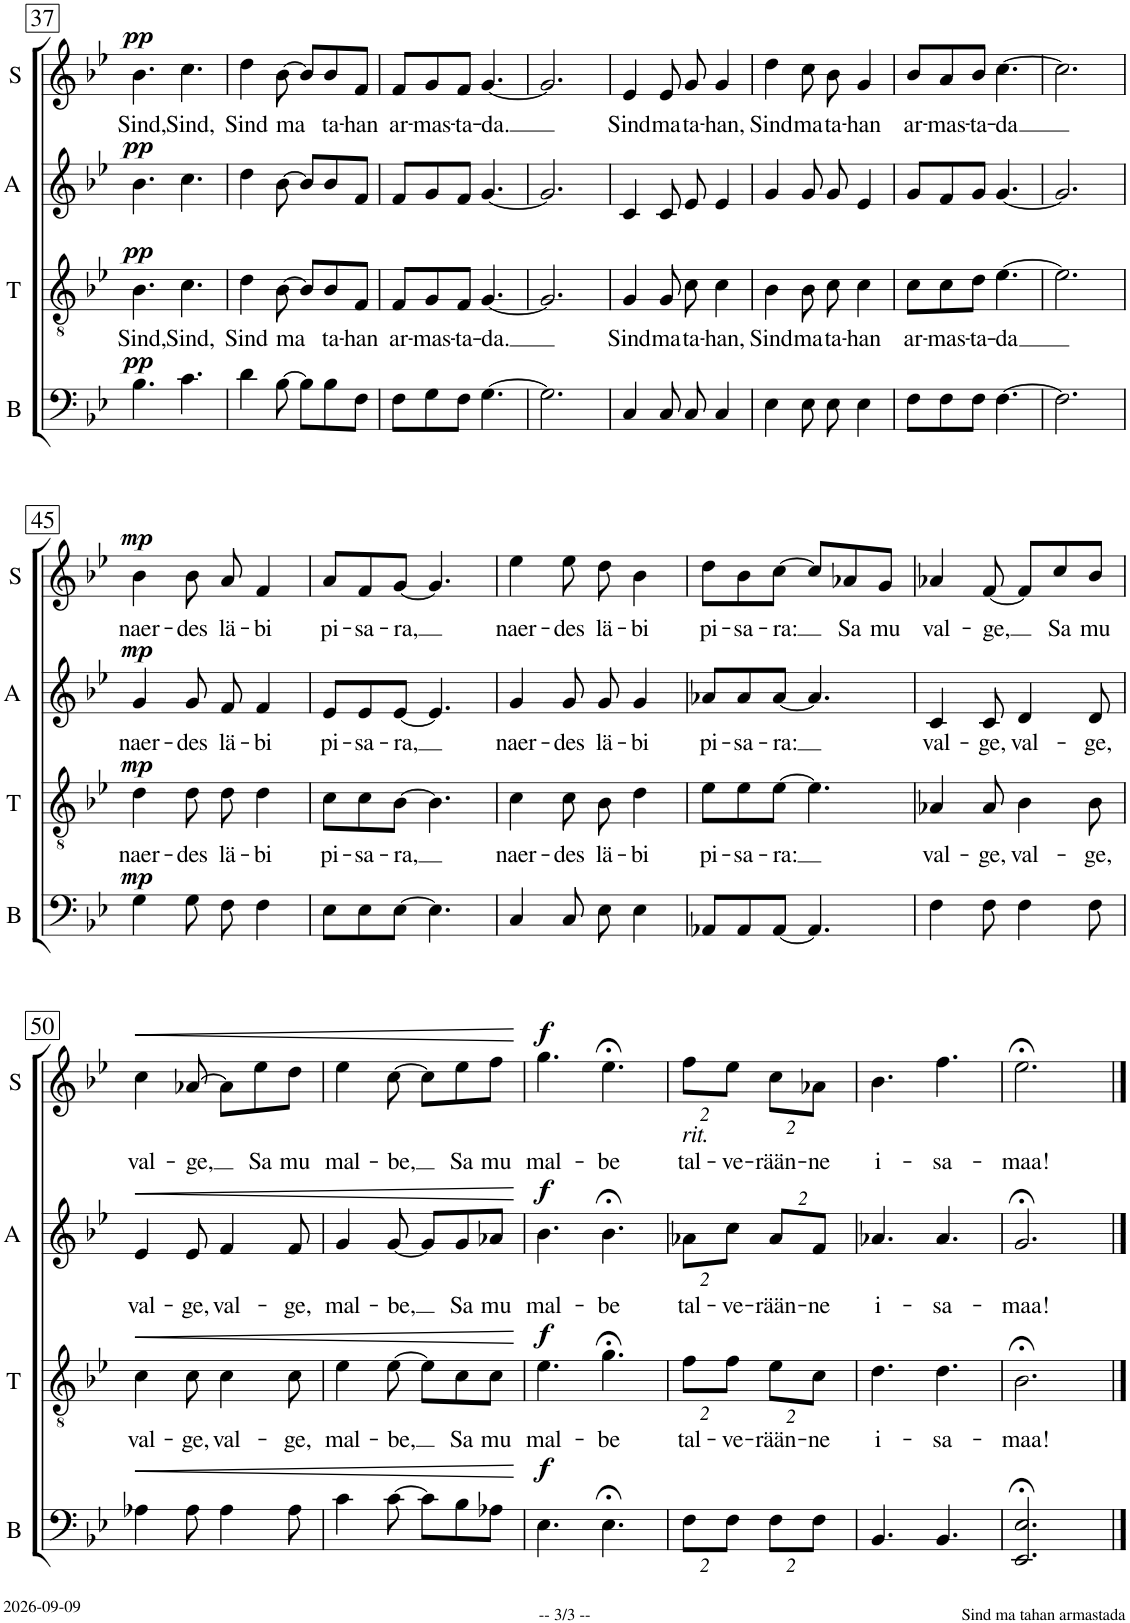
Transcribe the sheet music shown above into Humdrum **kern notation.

**kern	**dynam	**kern	**text	**dynam	**kern	**text	**dynam	**kern	**text	**dynam
*part4	*part4	*part3	*part3	*part3	*part2	*part2	*part2	*part1	*part1	*part1
*staff4	*staff4	*staff3	*staff3	*staff3	*staff2	*staff2	*staff2	*staff1	*staff1	*staff1
*I"B	*	*I"T	*	*	*I"A	*	*	*I"S	*	*
*I'B	*	*I'T	*	*	*I'A	*	*	*I'S	*	*
!!LO:PB:g=z
*clefF4	*	*clefGv2	*	*	*clefG2	*	*	*clefG2	*	*
*	*	*	*	*	*Trd1c2	*	*	*	*	*
*k[b-e-]	*	*k[b-e-]	*	*	*k[b-e-]	*	*	*k[b-e-]	*	*
*M6/8	*	*M6/8	*	*	*M6/8	*	*	*M6/8	*	*
=37	=37	=37	=37	=37	=37	=37	=37	=37	=37	=37
!	!LO:DY:a	!	!LO:LY:b	!LO:DY:a	!	!	!LO:DY:a	!	!LO:LY:b	!LO:DY:a
4.B-\	pp	4.B-\	Sind,	pp	4.b-\	.	pp	4.b-\	Sind,	pp
!	!	!	!LO:LY:b	!	!	!	!	!	!LO:LY:b	!
4.c\	.	4.c\	Sind,	.	4.cc\	.	.	4.cc\	Sind,	.
=38	=38	=38	=38	=38	=38	=38	=38	=38	=38	=38
!	!	!	!LO:LY:b	!	!	!	!	!	!LO:LY:b	!
4d\	.	4d\	Sind	.	4dd\	.	.	4dd\	Sind	.
!	!	!	!LO:LY:b	!	!	!	!	!	!LO:LY:b	!
[8B-\	.	[8B-\	ma	.	[8b-\	.	.	[8b-\	ma	.
8B-\L]	.	8B-/L]	.	.	8b-/L]	.	.	8b-/L]	.	.
!	!	!	!LO:LY:b	!	!	!	!	!	!LO:LY:b	!
8B-\	.	8B-/	ta-	.	8b-/	.	.	8b-/	ta-	.
!	!	!	!LO:LY:b	!	!	!	!	!	!LO:LY:b	!
8F\J	.	8F/J	-han	.	8f/J	.	.	8f/J	-han	.
=39	=39	=39	=39	=39	=39	=39	=39	=39	=39	=39
!	!	!	!LO:LY:b	!	!	!	!	!	!LO:LY:b	!
8F\L	.	8F/L	ar-	.	8f/L	.	.	8f/L	ar-	.
!	!	!	!LO:LY:b	!	!	!	!	!	!LO:LY:b	!
8G\	.	8G/	-mas-	.	8g/	.	.	8g/	-mas-	.
!	!	!	!LO:LY:b	!	!	!	!	!	!LO:LY:b	!
8F\J	.	8F/J	-ta-	.	8f/J	.	.	8f/J	-ta-	.
!	!	!	!LO:LY:b	!	!	!	!	!	!LO:LY:b	!
[4.G\	.	[4.G/	-da.	.	[4.g/	.	.	[4.g/	-da.	.
=40	=40	=40	=40	=40	=40	=40	=40	=40	=40	=40
2.G\]	.	2.G/]	.	.	2.g/]	.	.	2.g/]	.	.
=41	=41	=41	=41	=41	=41	=41	=41	=41	=41	=41
!	!	!	!LO:LY:b	!	!	!	!	!	!LO:LY:b	!
4C/	.	4G/	Sind	.	4c/	.	.	4e-/	Sind	.
!	!	!	!LO:LY:b	!	!	!	!	!	!LO:LY:b	!
8C/	.	8G/	ma	.	8c/	.	.	8e-/	ma	.
!	!	!	!LO:LY:b	!	!	!	!	!	!LO:LY:b	!
8C/	.	8c\	ta-	.	8e-/	.	.	8g/	ta-	.
!	!	!	!LO:LY:b	!	!	!	!	!	!LO:LY:b	!
4C/	.	4c\	-han,	.	4e-/	.	.	4g/	-han,	.
=42	=42	=42	=42	=42	=42	=42	=42	=42	=42	=42
!	!	!	!LO:LY:b	!	!	!	!	!	!LO:LY:b	!
4E-\	.	4B-\	Sind	.	4g/	.	.	4dd\	Sind	.
!	!	!	!LO:LY:b	!	!	!	!	!	!LO:LY:b	!
8E-\	.	8B-\	ma	.	8g/	.	.	8cc\	ma	.
!	!	!	!LO:LY:b	!	!	!	!	!	!LO:LY:b	!
8E-\	.	8c\	ta-	.	8g/	.	.	8b-\	ta-	.
!	!	!	!LO:LY:b	!	!	!	!	!	!LO:LY:b	!
4E-\	.	4c\	-han	.	4e-/	.	.	4g/	-han	.
=43	=43	=43	=43	=43	=43	=43	=43	=43	=43	=43
!	!	!	!LO:LY:b	!	!	!	!	!	!LO:LY:b	!
8F\L	.	8c\L	ar-	.	8g/L	.	.	8b-/L	ar-	.
!	!	!	!LO:LY:b	!	!	!	!	!	!LO:LY:b	!
8F\	.	8c\	-mas-	.	8f/	.	.	8a/	-mas-	.
!	!	!	!LO:LY:b	!	!	!	!	!	!LO:LY:b	!
8F\J	.	8d\J	-ta-	.	8g/J	.	.	8b-/J	-ta-	.
!	!	!	!LO:LY:b	!	!	!	!	!	!LO:LY:b	!
[4.F\	.	[4.e-\	-da	.	[4.g/	.	.	[4.cc\	-da	.
=44	=44	=44	=44	=44	=44	=44	=44	=44	=44	=44
2.F\]	.	2.e-\]	.	.	2.g/]	.	.	2.cc\]	.	.
!!LO:LB:g=z
=45	=45	=45	=45	=45	=45	=45	=45	=45	=45	=45
!	!LO:DY:a	!	!LO:LY:b	!LO:DY:a	!	!LO:LY:b	!LO:DY:a	!	!LO:LY:b	!LO:DY:a
4G\	mp	4d\	naer-	mp	4g/	naer-	mp	4b-\	naer-	mp
!	!	!	!LO:LY:b	!	!	!LO:LY:b	!	!	!LO:LY:b	!
8G\	.	8d\	-des	.	8g/	-des	.	8b-\	-des	.
!	!	!	!LO:LY:b	!	!	!LO:LY:b	!	!	!LO:LY:b	!
8F\	.	8d\	lä-	.	8f/	lä-	.	8a/	lä-	.
!	!	!	!LO:LY:b	!	!	!LO:LY:b	!	!	!LO:LY:b	!
4F\	.	4d\	-bi	.	4f/	-bi	.	4f/	-bi	.
=46	=46	=46	=46	=46	=46	=46	=46	=46	=46	=46
!	!	!	!LO:LY:b	!	!	!LO:LY:b	!	!	!LO:LY:b	!
8E-\L	.	8c\L	pi-	.	8e-/L	pi-	.	8a/L	pi-	.
!	!	!	!LO:LY:b	!	!	!LO:LY:b	!	!	!LO:LY:b	!
8E-\	.	8c\	-sa-	.	8e-/	-sa-	.	8f/	-sa-	.
!	!	!	!LO:LY:b	!	!	!LO:LY:b	!	!	!LO:LY:b	!
[8E-\J	.	[8B-\J	-ra,	.	[8e-/J	-ra,	.	[8g/J	-ra,	.
4.E-\]	.	4.B-\]	.	.	4.e-/]	.	.	4.g/]	.	.
=47	=47	=47	=47	=47	=47	=47	=47	=47	=47	=47
!	!	!	!LO:LY:b	!	!	!LO:LY:b	!	!	!LO:LY:b	!
4C/	.	4c\	naer-	.	4g/	naer-	.	4ee-\	naer-	.
!	!	!	!LO:LY:b	!	!	!LO:LY:b	!	!	!LO:LY:b	!
8C/	.	8c\	-des	.	8g/	-des	.	8ee-\	-des	.
!	!	!	!LO:LY:b	!	!	!LO:LY:b	!	!	!LO:LY:b	!
8E-\	.	8B-\	lä-	.	8g/	lä-	.	8dd\	lä-	.
!	!	!	!LO:LY:b	!	!	!LO:LY:b	!	!	!LO:LY:b	!
4E-\	.	4d\	-bi	.	4g/	-bi	.	4b-\	-bi	.
=48	=48	=48	=48	=48	=48	=48	=48	=48	=48	=48
!	!	!	!LO:LY:b	!	!	!LO:LY:b	!	!	!LO:LY:b	!
8AA-X/L	.	8e-\L	pi-	.	8a-X/L	pi-	.	8dd\L	pi-	.
!	!	!	!LO:LY:b	!	!	!LO:LY:b	!	!	!LO:LY:b	!
8AA-/	.	8e-\	-sa-	.	8a-/	-sa-	.	8b-\	-sa-	.
!	!	!	!LO:LY:b	!	!	!LO:LY:b	!	!	!LO:LY:b	!
[8AA-/J	.	[8e-\J	-ra:	.	[8a-/J	-ra:	.	[8cc\J	-ra:	.
4.AA-/]	.	4.e-\]	.	.	4.a-/]	.	.	8cc/L]	.	.
!	!	!	!	!	!	!	!	!	!LO:LY:b	!
.	.	.	.	.	.	.	.	8a-X/	Sa	.
!	!	!	!	!	!	!	!	!	!LO:LY:b	!
.	.	.	.	.	.	.	.	8g/J	mu	.
=49	=49	=49	=49	=49	=49	=49	=49	=49	=49	=49
!	!	!	!LO:LY:b	!	!	!LO:LY:b	!	!	!LO:LY:b	!
4F\	.	4A-X/	val-	.	4c/	val-	.	4a-X/	val-	.
!	!	!	!LO:LY:b	!	!	!LO:LY:b	!	!	!LO:LY:b	!
8F\	.	8A-/	-ge,	.	8c/	-ge,	.	[8f/	-ge,	.
!	!	!	!LO:LY:b	!	!	!LO:LY:b	!	!	!	!
4F\	.	4B-\	val-	.	4d/	val-	.	8f/L]	.	.
!	!	!	!	!	!	!	!	!	!LO:LY:b	!
.	.	.	.	.	.	.	.	8cc/	Sa	.
!	!	!	!LO:LY:b	!	!	!LO:LY:b	!	!	!LO:LY:b	!
8F\	.	8B-\	-ge,	.	8d/	-ge,	.	8b-/J	mu	.
!!LO:LB:g=z
=50	=50	=50	=50	=50	=50	=50	=50	=50	=50	=50
!	!LO:HP:b	!	!LO:LY:b	!LO:HP:b	!	!LO:LY:b	!LO:HP:b	!	!LO:LY:b	!LO:HP:b
4A-X\	<	4c\	val-	<	4e-/	val-	<	4cc\	val-	<
!	!	!	!LO:LY:b	!	!	!LO:LY:b	!	!	!LO:LY:b	!
8A-\	.	8c\	-ge,	.	8e-/	-ge,	.	[8a-X/	-ge,	.
!	!	!	!LO:LY:b	!	!	!LO:LY:b	!	!	!	!
4A-\	.	4c\	val-	.	4f/	val-	.	8a-\L]	.	.
!	!	!	!	!	!	!	!	!	!LO:LY:b	!
.	.	.	.	.	.	.	.	8ee-\	Sa	.
!	!	!	!LO:LY:b	!	!	!LO:LY:b	!	!	!LO:LY:b	!
8A-\	.	8c\	-ge,	.	8f/	-ge,	.	8dd\J	mu	.
=51	=51	=51	=51	=51	=51	=51	=51	=51	=51	=51
!	!	!	!LO:LY:b	!	!	!LO:LY:b	!	!	!LO:LY:b	!
4c\	.	4e-\	mal-	.	4g/	mal-	.	4ee-\	mal-	.
!	!	!	!LO:LY:b	!	!	!LO:LY:b	!	!	!LO:LY:b	!
[8c\	.	[8e-\	-be,	.	[8g/	-be,	.	[8cc\	-be,	.
8c\L]	.	8e-\L]	.	.	8g/L]	.	.	8cc\L]	.	.
!	!	!	!LO:LY:b	!	!	!LO:LY:b	!	!	!LO:LY:b	!
8B-\	.	8c\	Sa	.	8g/	Sa	.	8ee-\	Sa	.
!	!	!	!LO:LY:b	!	!	!LO:LY:b	!	!	!LO:LY:b	!
8A-X\J	.	8c\J	mu	.	8a-X/J	mu	.	8ff\J	mu	.
.	[	.	.	[	.	.	[	.	.	[
=52	=52	=52	=52	=52	=52	=52	=52	=52	=52	=52
!	!LO:DY:a	!	!LO:LY:b	!LO:DY:a	!	!LO:LY:b	!LO:DY:a	!	!LO:LY:b	!LO:DY:a
4.E-\	f	4.e-\	mal-	f	4.b-\	mal-	f	4.gg\	mal-	f
!	!	!	!LO:LY:b	!	!	!LO:LY:b	!	!	!LO:LY:b	!
4.E-;<\	.	4.g;<\	-be	.	4.b-;<\	-be	.	4.ee-;<\	-be	.
=53	=53	=53	=53	=53	=53	=53	=53	=53	=53	=53
*Xbrackettup	*	*Xbrackettup	*	*	*	*	*	*	*	*
!	!	!	!LO:LY:b	!	!	!	!	!	!	!
*	*	*	*	*	*Xbrackettup	*	*	*	*	*
!	!	!	!	!	!	!LO:LY:b	!	!	!	!
*	*	*	*	*	*	*	*	*Xbrackettup	*	*
!	!	!	!	!	!	!	!	!LO:TX:b:i:t=rit.	!	!
!	!	!	!	!	!	!	!	!	!LO:LY:b	!
16%3F\L	.	16%3f\L	tal-	.	16%3a-X\L	tal-	.	16%3ff\L	tal-	.
!	!	!	!LO:LY:b	!	!	!LO:LY:b	!	!	!LO:LY:b	!
16%3F\J	.	16%3f\J	-ve-	.	16%3cc\J	-ve-	.	16%3ee-\J	-ve-	.
!	!	!	!LO:LY:b	!	!	!LO:LY:b	!	!	!LO:LY:b	!
16%3F\L	.	16%3e-\L	-rään-	.	16%3a-/L	-rään-	.	16%3cc\L	-rään-	.
!	!	!	!LO:LY:b	!	!	!LO:LY:b	!	!	!LO:LY:b	!
16%3F\J	.	16%3c\J	-ne	.	16%3f/J	-ne	.	16%3a-X\J	-ne	.
=54	=54	=54	=54	=54	=54	=54	=54	=54	=54	=54
!	!	!	!LO:LY:b	!	!	!LO:LY:b	!	!	!LO:LY:b	!
4.BB-/	.	4.d\	i-	.	4.a-X/	i-	.	4.b-\	i-	.
!	!	!	!LO:LY:b	!	!	!LO:LY:b	!	!	!LO:LY:b	!
4.BB-/	.	4.d\	-sa-	.	4.a-/	-sa-	.	4.ff\	-sa-	.
=55	=55	=55	=55	=55	=55	=55	=55	=55	=55	=55
!	!	!	!LO:LY:b	!	!	!LO:LY:b	!	!	!LO:LY:b	!
2.EE-/;< 2.E-/;<	.	2.B-;<\	-maa!	.	2.g;</	-maa!	.	2.ee-;<\	-maa!	.
==	==	==	==	==	==	==	==	==	==	==
*-	*-	*-	*-	*-	*-	*-	*-	*-	*-	*-
